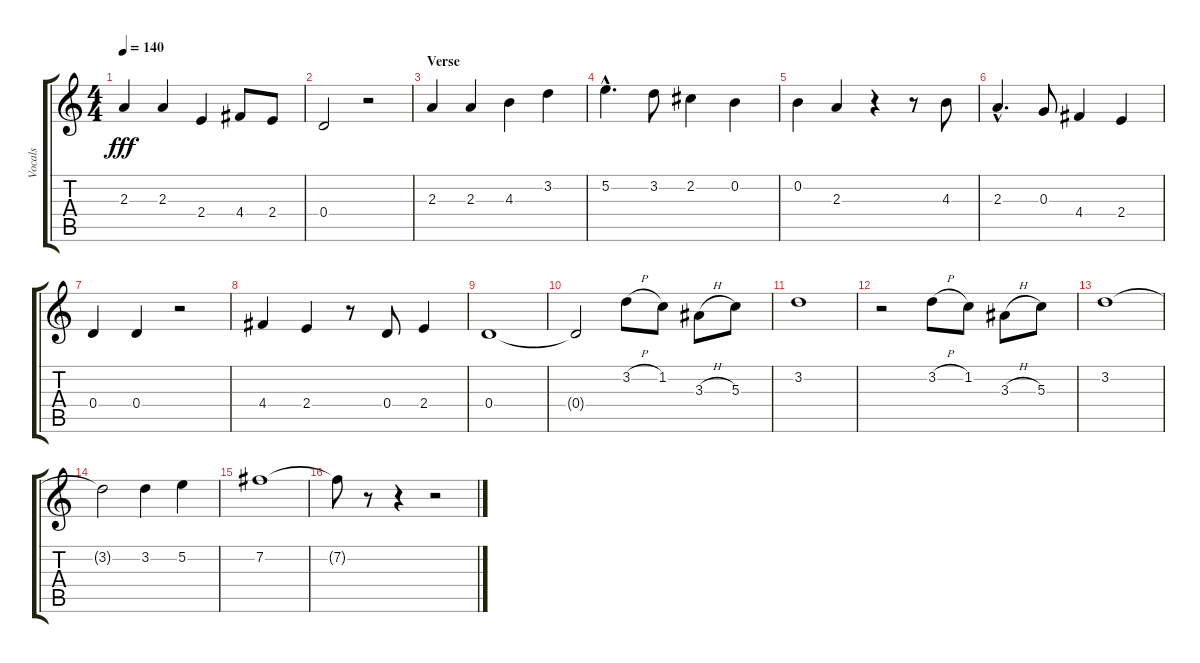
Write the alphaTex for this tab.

\track ("Vocals" "Vocals") {instrument acousticguitarnylon}
\staff {score tabs}
\tuning (E4 B3 G3 D3 A2 E2) {hide}
\ts (4 4)
\tempo 140
\clef g2
\ks c
2.3.4{txt " " dy fff} 2.3.4{txt " "} 2.4.4{txt " "} 4.4.8{txt " "} 2.4.8 |
0.4.2{txt " "} r.2 |
\section ("" "Verse")
2.3.4{txt " "} 2.3.4{txt " "} 4.3.4{txt " "} 3.2.4{txt " "} |
5.2{hac}.4{d txt " "} 3.2.8{txt " "} 2.2.4 0.2.4{txt " "} |
0.2.4{txt " "} 2.3.4{txt " "} r.4 r.8 4.3.8{txt " "} |
2.3{hac}.4{d txt " "} 0.3.8{txt " "} 4.4.4{txt " "} 2.4.4{txt " "} |
0.4.4{txt " "} 0.4.4{txt " "} r.2 |
4.4.4{txt " "} 2.4.4{txt " "} r.8 0.4.8{txt " "} 2.4.4{txt " "} |
0.4.1{txt " "} |
0.4{t}.2 3.2{h}.8{txt " "} 1.2.8 3.3{h}.8{txt " "} 5.3.8 |
3.2.1{txt " "} |
r.2 3.2{h}.8{txt " "} 1.2.8 3.3{h}.8{txt " "} 5.3.8 |
3.2.1{txt " "} |
3.2{t}.2 3.2.4{txt " "} 5.2.4{txt " "} |
7.2.1{txt " "} |
7.2{t}.8 r.8 r.4 r.2
